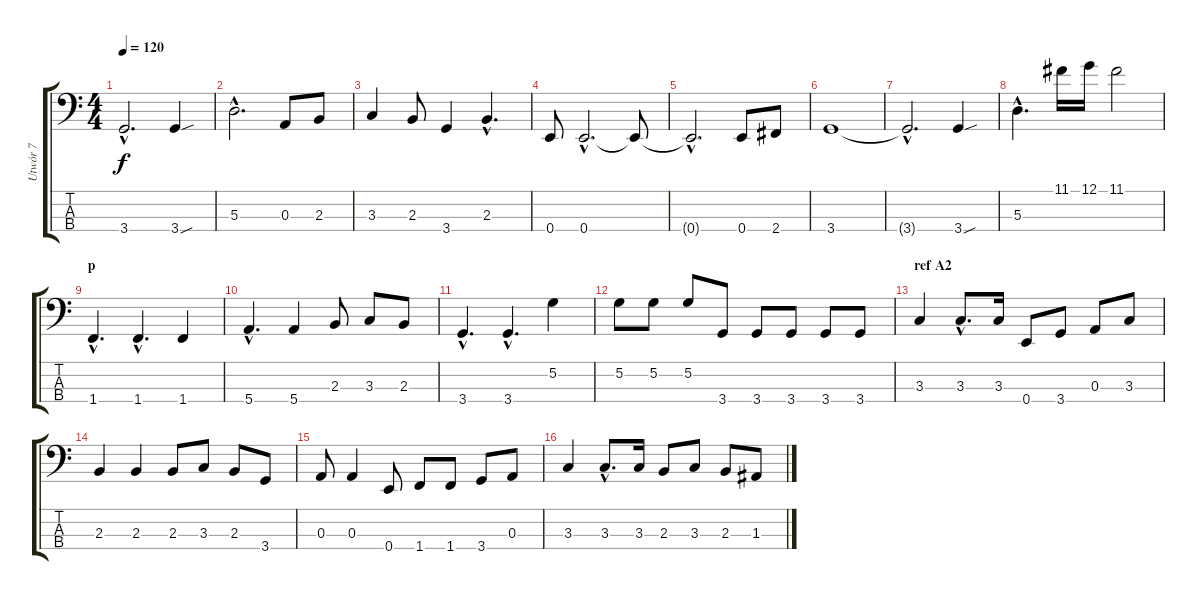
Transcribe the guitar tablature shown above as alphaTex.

\track ("Utwór 7" "Utwór 7") {instrument electricbasspick}
\staff {score tabs}
\tuning (G2 D2 A1 E1) {hide}
\ts (4 4)
\tempo 120
\clef f4
\ks c
3.4{hac t}.2{d dy f} 3.4{sou}.4 |
5.3{hac}.2{d} 0.3.8 2.3.8 |
3.3.4 2.3.8 3.4.4 2.3{hac}.4{d} |
0.4.8 0.4{hac}.2{d} 0.4{t}.8 |
0.4{hac t}.2{d} 0.4.8 2.4.8 |
3.4.1 |
3.4{hac t}.2{d} 3.4{sou}.4 |
5.3{hac}.4{d} 11.1.16 12.1.16 11.1.2 |
\section ("" "p")
1.4{hac}.4{d} 1.4{hac}.4{d} 1.4.4 |
5.4{hac}.4{d} 5.4.4 2.3.8 3.3.8 2.3.8 |
3.4{hac}.4{d} 3.4{hac}.4{d} 5.2.4 |
5.2.8 5.2.8 5.2.8 3.4.8 3.4.8 3.4.8 3.4.8 3.4.8 |
\section ("" "ref A2")
3.3.4 3.3{hac}.8{d} 3.3.16 0.4.8 3.4.8 0.3.8 3.3.8 |
2.3.4 2.3.4 2.3.8 3.3.8 2.3.8 3.4.8 |
0.3.8 0.3.4 0.4.8 1.4.8 1.4.8 3.4.8 0.3.8 |
3.3.4 3.3{hac}.8{d} 3.3.16 2.3.8 3.3.8 2.3.8 1.3.8
